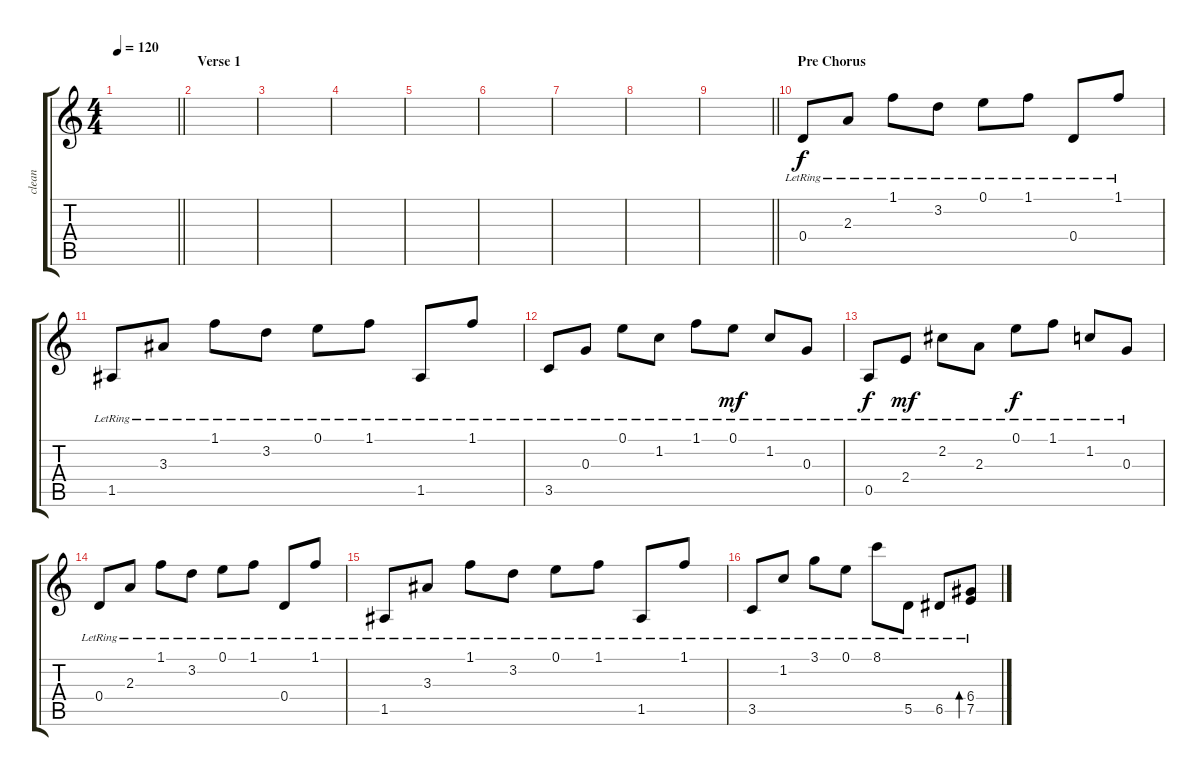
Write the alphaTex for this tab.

\track ("clean" "clean") {instrument electricguitarclean}
\staff {score tabs}
\tuning (E4 B3 G3 D3 A2 E2) {hide}
\ts (4 4)
\tempo 120
\clef g2
\barLineRight lightlight
\ks c
|
\section ("" "Verse 1")
|
|
|
|
|
|
|
\barLineRight lightlight
|
\section ("" "Pre Chorus")
0.4{lr}.8 2.3{lr}.8 1.1{lr}.8 3.2{lr}.8 0.1{lr}.8 1.1{lr}.8 0.4{lr}.8 1.1{lr}.8 |
1.5{lr}.8 3.3{lr}.8 1.1{lr}.8 3.2{lr}.8 0.1{lr}.8 1.1{lr}.8 1.5{lr}.8 1.1{lr}.8 |
3.5{lr}.8 0.3{lr}.8 0.1{lr}.8 1.2{lr}.8 1.1{lr}.8 0.1{lr}.8{dy mf} 1.2{lr}.8 0.3{lr}.8 |
0.5{lr}.8{dy f} 2.4{lr}.8{dy mf} 2.2{lr}.8 2.3{lr}.8 0.1{lr}.8{dy f} 1.1{lr}.8 1.2{lr}.8 0.3{lr}.8 |
0.4{lr}.8 2.3{lr}.8 1.1{lr}.8 3.2{lr}.8 0.1{lr}.8 1.1{lr}.8 0.4{lr}.8 1.1{lr}.8 |
1.5{lr}.8 3.3{lr}.8 1.1{lr}.8 3.2{lr}.8 0.1{lr}.8 1.1{lr}.8 1.5{lr}.8 1.1{lr}.8 |
3.5{lr}.8 1.2{lr}.8 3.1{lr}.8 0.1{lr}.8 8.1{lr}.8 5.5{lr}.8 6.5{lr}.8 (6.4 7.5{lr}).8{bd 60}
